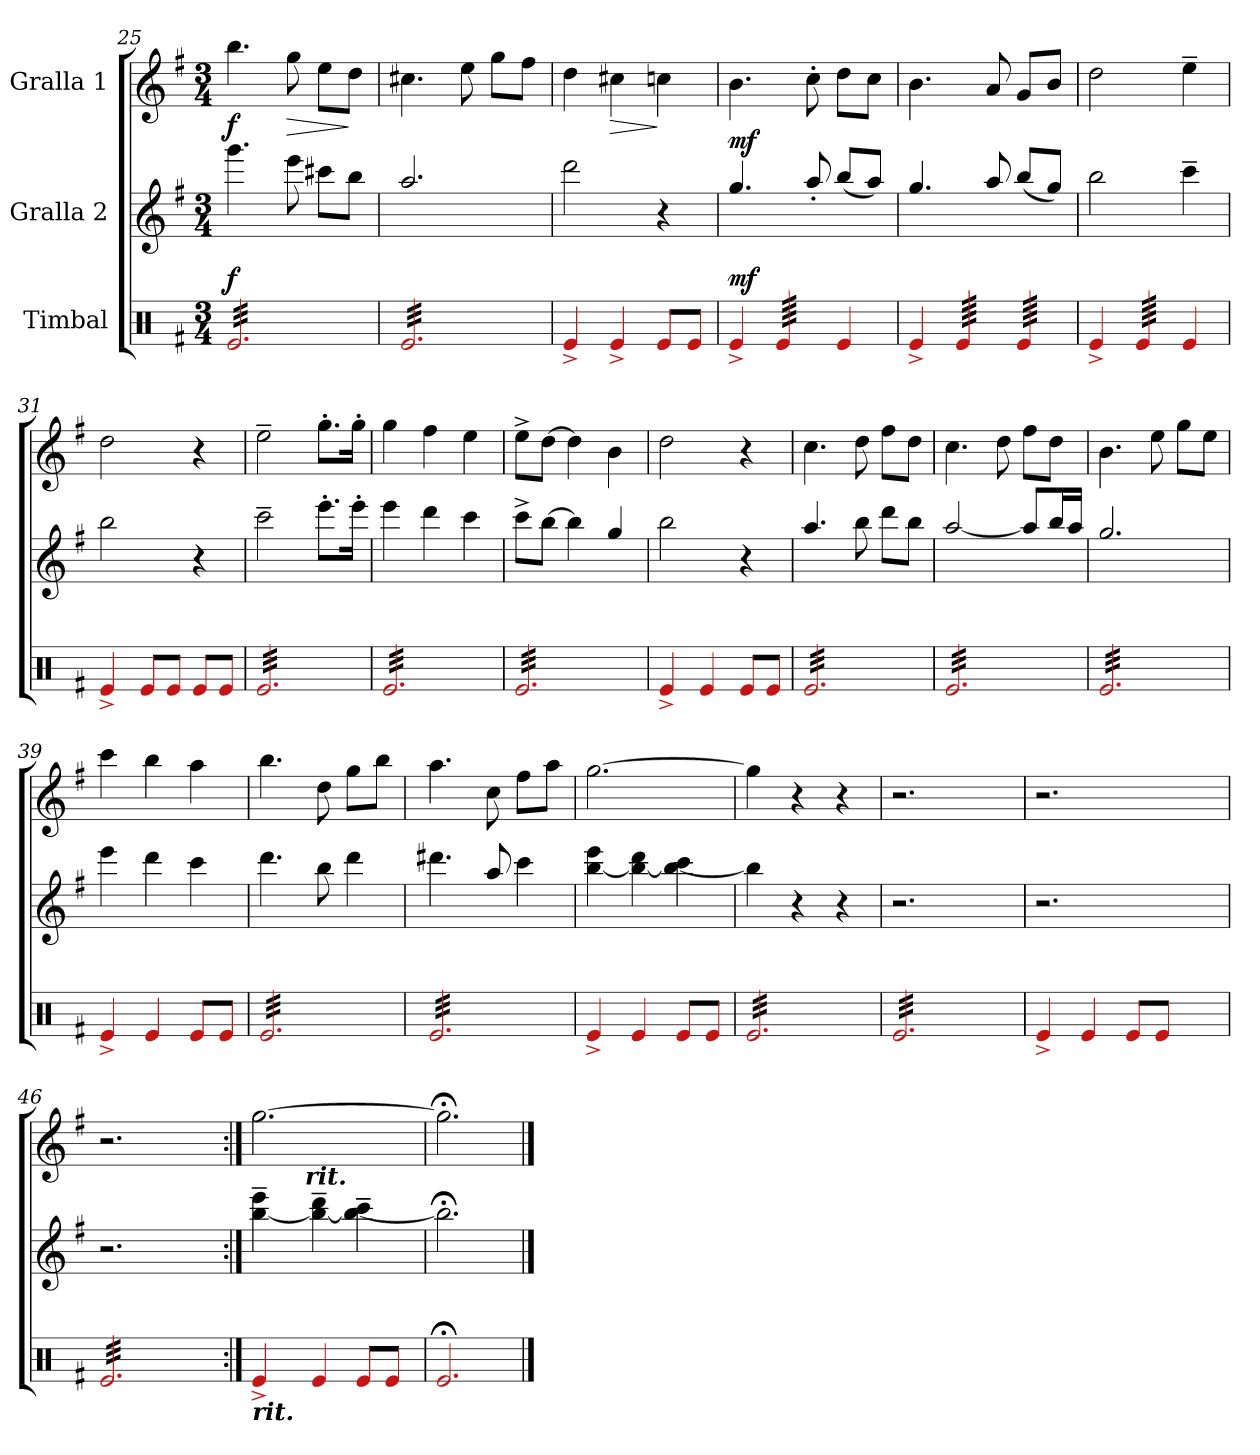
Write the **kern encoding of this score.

**kern	**dynam	**kern	**dynam	**kern	**dynam
*part3	*part3	*part2	*part2	*part1	*part1
*staff3	*staff3	*staff2	*staff2	*staff1	*staff1
*I"Timbal	*	*I"Gralla 2	*	*I"Gralla 1	*
*clefX	*	*clefG2	*	*clefG2	*
*	*	*ITrd8c14	*	*	*
*k[f#]	*	*k[f#]	*	*k[f#]	*
*M3/4	*	*M3/4	*	*M3/4	*
=25	=25	=25	=25	=25	=25
!	!LO:DY:a	!	!	!	!LO:DY:b
*tremolo	*	*	*	*	*
32e/LLL	f	4.gg\	.	4.bb\	f
32e/	.	.	.	.	.
32e/	.	.	.	.	.
32e/	.	.	.	.	.
32e/	.	.	.	.	.
32e/	.	.	.	.	.
32e/	.	.	.	.	.
32e/	.	.	.	.	.
32e/	.	.	.	.	.
32e/	.	.	.	.	.
32e/	.	.	.	.	.
32e/	.	.	.	.	.
!	!	!	!	!	!LO:HP:b
32e/	.	8ee\	.	8gg\	>
32e/	.	.	.	.	.
32e/	.	.	.	.	.
32e/	.	.	.	.	.
32e/	.	8cc#X\L	.	8ee\L	.
32e/	.	.	.	.	.
32e/	.	.	.	.	.
32e/	.	.	.	.	.
32e/	.	8b\J	.	8dd\J	]
32e/	.	.	.	.	.
32e/	.	.	.	.	.
32e/JJJ	.	.	.	.	.
=26	=26	=26	=26	=26	=26
32e/LLL	.	2.a/	.	4.cc#X\	.
32e/	.	.	.	.	.
32e/	.	.	.	.	.
32e/	.	.	.	.	.
32e/	.	.	.	.	.
32e/	.	.	.	.	.
32e/	.	.	.	.	.
32e/	.	.	.	.	.
32e/	.	.	.	.	.
32e/	.	.	.	.	.
32e/	.	.	.	.	.
32e/	.	.	.	.	.
32e/	.	.	.	8ee\	.
32e/	.	.	.	.	.
32e/	.	.	.	.	.
32e/	.	.	.	.	.
32e/	.	.	.	8gg\L	.
32e/	.	.	.	.	.
32e/	.	.	.	.	.
32e/	.	.	.	.	.
32e/	.	.	.	8ff#\J	.
32e/	.	.	.	.	.
32e/	.	.	.	.	.
32e/JJJ	.	.	.	.	.
*Xtremolo	*	*	*	*	*
=27	=27	=27	=27	=27	=27
4e^/	.	2dd\	.	4dd\	.
!	!	!	!	!	!LO:HP:b
4e^/	.	.	.	4cc#X\	>
8e/L	.	4r	.	4ccn\	]
8e/J	.	.	.	.	.
=28	=28	=28	=28	=28	=28
!	!LO:DY:a	!	!LO:DY:a	!	!
4e^/	mf	4.g/	mf	4.b\	.
*tremolo	*	*	*	*	*
64e/LLLL	.	.	.	.	.
64e/	.	.	.	.	.
64e/	.	.	.	.	.
64e/	.	.	.	.	.
64e/	.	.	.	.	.
64e/	.	.	.	.	.
64e/	.	.	.	.	.
64e/	.	.	.	.	.
64e/	.	8a'/	.	8cc'\	.
64e/	.	.	.	.	.
64e/	.	.	.	.	.
64e/	.	.	.	.	.
64e/	.	.	.	.	.
64e/	.	.	.	.	.
64e/	.	.	.	.	.
64e/JJJJ	.	.	.	.	.
*Xtremolo	*	*	*	*	*
4e/	.	(<8b/L	.	8dd\L	.
.	.	8a/J)	.	8cc\J	.
!!LO:PB:g=z
=29	=29	=29	=29	=29	=29
4e^/	.	4.g/	.	4.b\	.
*tremolo	*	*	*	*	*
64e/LLLL	.	.	.	.	.
64e/	.	.	.	.	.
64e/	.	.	.	.	.
64e/	.	.	.	.	.
64e/	.	.	.	.	.
64e/	.	.	.	.	.
64e/	.	.	.	.	.
64e/	.	.	.	.	.
64e/	.	8a/	.	8a/	.
64e/	.	.	.	.	.
64e/	.	.	.	.	.
64e/	.	.	.	.	.
64e/	.	.	.	.	.
64e/	.	.	.	.	.
64e/	.	.	.	.	.
64e/JJJJ	.	.	.	.	.
64e/LLLL	.	(<8b/L	.	8g/L	.
64e/	.	.	.	.	.
64e/	.	.	.	.	.
64e/	.	.	.	.	.
64e/	.	.	.	.	.
64e/	.	.	.	.	.
64e/	.	.	.	.	.
64e/	.	.	.	.	.
64e/	.	8g/J)	.	8b/J	.
64e/	.	.	.	.	.
64e/	.	.	.	.	.
64e/	.	.	.	.	.
64e/	.	.	.	.	.
64e/	.	.	.	.	.
64e/	.	.	.	.	.
64e/JJJJ	.	.	.	.	.
*Xtremolo	*	*	*	*	*
=30	=30	=30	=30	=30	=30
4e^/	.	2b\	.	2dd\	.
*tremolo	*	*	*	*	*
64e/LLLL	.	.	.	.	.
64e/	.	.	.	.	.
64e/	.	.	.	.	.
64e/	.	.	.	.	.
64e/	.	.	.	.	.
64e/	.	.	.	.	.
64e/	.	.	.	.	.
64e/	.	.	.	.	.
64e/	.	.	.	.	.
64e/	.	.	.	.	.
64e/	.	.	.	.	.
64e/	.	.	.	.	.
64e/	.	.	.	.	.
64e/	.	.	.	.	.
64e/	.	.	.	.	.
64e/JJJJ	.	.	.	.	.
*Xtremolo	*	*	*	*	*
4e/	.	4cc~\	.	4ee~\	.
=31	=31	=31	=31	=31	=31
4e^/	.	2b\	.	2dd\	.
8e/L	.	.	.	.	.
8e/J	.	.	.	.	.
8e/L	.	4r	.	4r	.
8e/J	.	.	.	.	.
=32	=32	=32	=32	=32	=32
*tremolo	*	*	*	*	*
32e/LLL	.	2cc~\	.	2ee~\	.
32e/	.	.	.	.	.
32e/	.	.	.	.	.
32e/	.	.	.	.	.
32e/	.	.	.	.	.
32e/	.	.	.	.	.
32e/	.	.	.	.	.
32e/	.	.	.	.	.
32e/	.	.	.	.	.
32e/	.	.	.	.	.
32e/	.	.	.	.	.
32e/	.	.	.	.	.
32e/	.	.	.	.	.
32e/	.	.	.	.	.
32e/	.	.	.	.	.
32e/	.	.	.	.	.
32e/	.	8.ee'\L	.	8.gg'\L	.
32e/	.	.	.	.	.
32e/	.	.	.	.	.
32e/	.	.	.	.	.
32e/	.	.	.	.	.
32e/	.	.	.	.	.
32e/	.	16ee'\Jk	.	16gg'\Jk	.
32e/JJJ	.	.	.	.	.
=33	=33	=33	=33	=33	=33
32e/LLL	.	4ee\	.	4gg\	.
32e/	.	.	.	.	.
32e/	.	.	.	.	.
32e/	.	.	.	.	.
32e/	.	.	.	.	.
32e/	.	.	.	.	.
32e/	.	.	.	.	.
32e/	.	.	.	.	.
32e/	.	4dd\	.	4ff#\	.
32e/	.	.	.	.	.
32e/	.	.	.	.	.
32e/	.	.	.	.	.
32e/	.	.	.	.	.
32e/	.	.	.	.	.
32e/	.	.	.	.	.
32e/	.	.	.	.	.
32e/	.	4cc\	.	4ee\	.
32e/	.	.	.	.	.
32e/	.	.	.	.	.
32e/	.	.	.	.	.
32e/	.	.	.	.	.
32e/	.	.	.	.	.
32e/	.	.	.	.	.
32e/JJJ	.	.	.	.	.
=34	=34	=34	=34	=34	=34
32e/LLL	.	8cc^\L	.	8ee^\L	.
32e/	.	.	.	.	.
32e/	.	.	.	.	.
32e/	.	.	.	.	.
32e/	.	[8b\J	.	[8dd\J	.
32e/	.	.	.	.	.
32e/	.	.	.	.	.
32e/	.	.	.	.	.
32e/	.	4b\]	.	4dd\]	.
32e/	.	.	.	.	.
32e/	.	.	.	.	.
32e/	.	.	.	.	.
32e/	.	.	.	.	.
32e/	.	.	.	.	.
32e/	.	.	.	.	.
32e/	.	.	.	.	.
32e/	.	4g/	.	4b\	.
32e/	.	.	.	.	.
32e/	.	.	.	.	.
32e/	.	.	.	.	.
32e/	.	.	.	.	.
32e/	.	.	.	.	.
32e/	.	.	.	.	.
32e/JJJ	.	.	.	.	.
*Xtremolo	*	*	*	*	*
=35	=35	=35	=35	=35	=35
4e^/	.	2b\	.	2dd\	.
4e/	.	.	.	.	.
8e/L	.	4r	.	4r	.
8e/J	.	.	.	.	.
=36	=36	=36	=36	=36	=36
*tremolo	*	*	*	*	*
32e/LLL	.	4.a/	.	4.cc\	.
32e/	.	.	.	.	.
32e/	.	.	.	.	.
32e/	.	.	.	.	.
32e/	.	.	.	.	.
32e/	.	.	.	.	.
32e/	.	.	.	.	.
32e/	.	.	.	.	.
32e/	.	.	.	.	.
32e/	.	.	.	.	.
32e/	.	.	.	.	.
32e/	.	.	.	.	.
32e/	.	8b\	.	8dd\	.
32e/	.	.	.	.	.
32e/	.	.	.	.	.
32e/	.	.	.	.	.
32e/	.	8dd\L	.	8ff#\L	.
32e/	.	.	.	.	.
32e/	.	.	.	.	.
32e/	.	.	.	.	.
32e/	.	8b\J	.	8dd\J	.
32e/	.	.	.	.	.
32e/	.	.	.	.	.
32e/JJJ	.	.	.	.	.
!!LO:LB:g=z
=37	=37	=37	=37	=37	=37
32e/LLL	.	[2a/	.	4.cc\	.
32e/	.	.	.	.	.
32e/	.	.	.	.	.
32e/	.	.	.	.	.
32e/	.	.	.	.	.
32e/	.	.	.	.	.
32e/	.	.	.	.	.
32e/	.	.	.	.	.
32e/	.	.	.	.	.
32e/	.	.	.	.	.
32e/	.	.	.	.	.
32e/	.	.	.	.	.
32e/	.	.	.	8dd\	.
32e/	.	.	.	.	.
32e/	.	.	.	.	.
32e/	.	.	.	.	.
32e/	.	8a/L]	.	8ff#\L	.
32e/	.	.	.	.	.
32e/	.	.	.	.	.
32e/	.	.	.	.	.
32e/	.	16b/L	.	8dd\J	.
32e/	.	.	.	.	.
32e/	.	16a/JJ	.	.	.
32e/JJJ	.	.	.	.	.
=38	=38	=38	=38	=38	=38
32e/LLL	.	2.g/	.	4.b\	.
32e/	.	.	.	.	.
32e/	.	.	.	.	.
32e/	.	.	.	.	.
32e/	.	.	.	.	.
32e/	.	.	.	.	.
32e/	.	.	.	.	.
32e/	.	.	.	.	.
32e/	.	.	.	.	.
32e/	.	.	.	.	.
32e/	.	.	.	.	.
32e/	.	.	.	.	.
32e/	.	.	.	8ee\	.
32e/	.	.	.	.	.
32e/	.	.	.	.	.
32e/	.	.	.	.	.
32e/	.	.	.	8gg\L	.
32e/	.	.	.	.	.
32e/	.	.	.	.	.
32e/	.	.	.	.	.
32e/	.	.	.	8ee\J	.
32e/	.	.	.	.	.
32e/	.	.	.	.	.
32e/JJJ	.	.	.	.	.
*Xtremolo	*	*	*	*	*
=39	=39	=39	=39	=39	=39
4e^/	.	4ee\	.	4ccc\	.
4e/	.	4dd\	.	4bb\	.
8e/L	.	4cc\	.	4aa\	.
8e/J	.	.	.	.	.
=40	=40	=40	=40	=40	=40
*tremolo	*	*	*	*	*
32e/LLL	.	4.dd\	.	4.bb\	.
32e/	.	.	.	.	.
32e/	.	.	.	.	.
32e/	.	.	.	.	.
32e/	.	.	.	.	.
32e/	.	.	.	.	.
32e/	.	.	.	.	.
32e/	.	.	.	.	.
32e/	.	.	.	.	.
32e/	.	.	.	.	.
32e/	.	.	.	.	.
32e/	.	.	.	.	.
32e/	.	8b\	.	8dd\	.
32e/	.	.	.	.	.
32e/	.	.	.	.	.
32e/	.	.	.	.	.
32e/	.	4dd\	.	8gg\L	.
32e/	.	.	.	.	.
32e/	.	.	.	.	.
32e/	.	.	.	.	.
32e/	.	.	.	8bb\J	.
32e/	.	.	.	.	.
32e/	.	.	.	.	.
32e/JJJ	.	.	.	.	.
=41	=41	=41	=41	=41	=41
32e/LLL	.	4.dd#X\	.	4.aa\	.
32e/	.	.	.	.	.
32e/	.	.	.	.	.
32e/	.	.	.	.	.
32e/	.	.	.	.	.
32e/	.	.	.	.	.
32e/	.	.	.	.	.
32e/	.	.	.	.	.
32e/	.	.	.	.	.
32e/	.	.	.	.	.
32e/	.	.	.	.	.
32e/	.	.	.	.	.
32e/	.	8a/	.	8cc\	.
32e/	.	.	.	.	.
32e/	.	.	.	.	.
32e/	.	.	.	.	.
32e/	.	4cc\	.	8ff#\L	.
32e/	.	.	.	.	.
32e/	.	.	.	.	.
32e/	.	.	.	.	.
32e/	.	.	.	8aa\J	.
32e/	.	.	.	.	.
32e/	.	.	.	.	.
32e/JJJ	.	.	.	.	.
*Xtremolo	*	*	*	*	*
=42	=42	=42	=42	=42	=42
4e^/	.	[4b\ 4ee\	.	[2.gg\	.
4e/	.	4b\_ 4dd\	.	.	.
8e/L	.	4b\_ 4cc\	.	.	.
8e/J	.	.	.	.	.
=43	=43	=43	=43	=43	=43
*tremolo	*	*	*	*	*
32e/LLL	.	4b\]	.	4gg\]	.
32e/	.	.	.	.	.
32e/	.	.	.	.	.
32e/	.	.	.	.	.
32e/	.	.	.	.	.
32e/	.	.	.	.	.
32e/	.	.	.	.	.
32e/	.	.	.	.	.
32e/	.	4r	.	4r	.
32e/	.	.	.	.	.
32e/	.	.	.	.	.
32e/	.	.	.	.	.
32e/	.	.	.	.	.
32e/	.	.	.	.	.
32e/	.	.	.	.	.
32e/	.	.	.	.	.
32e/	.	4r	.	4r	.
32e/	.	.	.	.	.
32e/	.	.	.	.	.
32e/	.	.	.	.	.
32e/	.	.	.	.	.
32e/	.	.	.	.	.
32e/	.	.	.	.	.
32e/JJJ	.	.	.	.	.
=44	=44	=44	=44	=44	=44
32e/LLL	.	2.r	.	2.r	.
32e/	.	.	.	.	.
32e/	.	.	.	.	.
32e/	.	.	.	.	.
32e/	.	.	.	.	.
32e/	.	.	.	.	.
32e/	.	.	.	.	.
32e/	.	.	.	.	.
32e/	.	.	.	.	.
32e/	.	.	.	.	.
32e/	.	.	.	.	.
32e/	.	.	.	.	.
32e/	.	.	.	.	.
32e/	.	.	.	.	.
32e/	.	.	.	.	.
32e/	.	.	.	.	.
32e/	.	.	.	.	.
32e/	.	.	.	.	.
32e/	.	.	.	.	.
32e/	.	.	.	.	.
32e/	.	.	.	.	.
32e/	.	.	.	.	.
32e/	.	.	.	.	.
32e/JJJ	.	.	.	.	.
*Xtremolo	*	*	*	*	*
4ryy	.	4ryy	.	4ryy	.
!!LO:LB:g=z
=45	=45	=45	=45	=45	=45
4e^/	.	2.r	.	2.r	.
4e/	.	.	.	.	.
8e/L	.	.	.	.	.
8e/J	.	.	.	.	.
4ryy	.	4ryy	.	4ryy	.
=46	=46	=46	=46	=46	=46
*tremolo	*	*	*	*	*
32e/LLL	.	2.r	.	2.r	.
32e/	.	.	.	.	.
32e/	.	.	.	.	.
32e/	.	.	.	.	.
32e/	.	.	.	.	.
32e/	.	.	.	.	.
32e/	.	.	.	.	.
32e/	.	.	.	.	.
32e/	.	.	.	.	.
32e/	.	.	.	.	.
32e/	.	.	.	.	.
32e/	.	.	.	.	.
32e/	.	.	.	.	.
32e/	.	.	.	.	.
32e/	.	.	.	.	.
32e/	.	.	.	.	.
32e/	.	.	.	.	.
32e/	.	.	.	.	.
32e/	.	.	.	.	.
32e/	.	.	.	.	.
32e/	.	.	.	.	.
32e/	.	.	.	.	.
32e/	.	.	.	.	.
32e/JJJ	.	.	.	.	.
*Xtremolo	*	*	*	*	*
4ryy	.	4ryy	.	4ryy	.
=47:|!	=47:|!	=47:|!	=47:|!	=47:|!	=47:|!
!LO:TX:b:Bi:t=rit.	!	!	!	!	!
*	*	*	*	*^	*
4e^/	.	[4b\~ 4ee\~	.	[2.gg\	5ryy	.
.	.	.	.	.	40.ryy	.
!	!	!	!	!	!LO:TX:b:Bi:t=rit.	!
.	.	.	.	.	5%2ryy	.
4e/	.	4b\_~ 4dd\~	.	.	.	.
8e/L	.	4b\_~ 4cc\~	.	.	.	.
8e/J	.	.	.	.	.	.
.	.	.	.	.	10ryy	.
.	.	.	.	.	80ryy	.
*	*	*	*	*v	*v	*
=48	=48	=48	=48	=48	=48
2.e;</	.	2.b;<\]	.	2.gg;<\]	.
==	==	==	==	==	==
*-	*-	*-	*-	*-	*-
